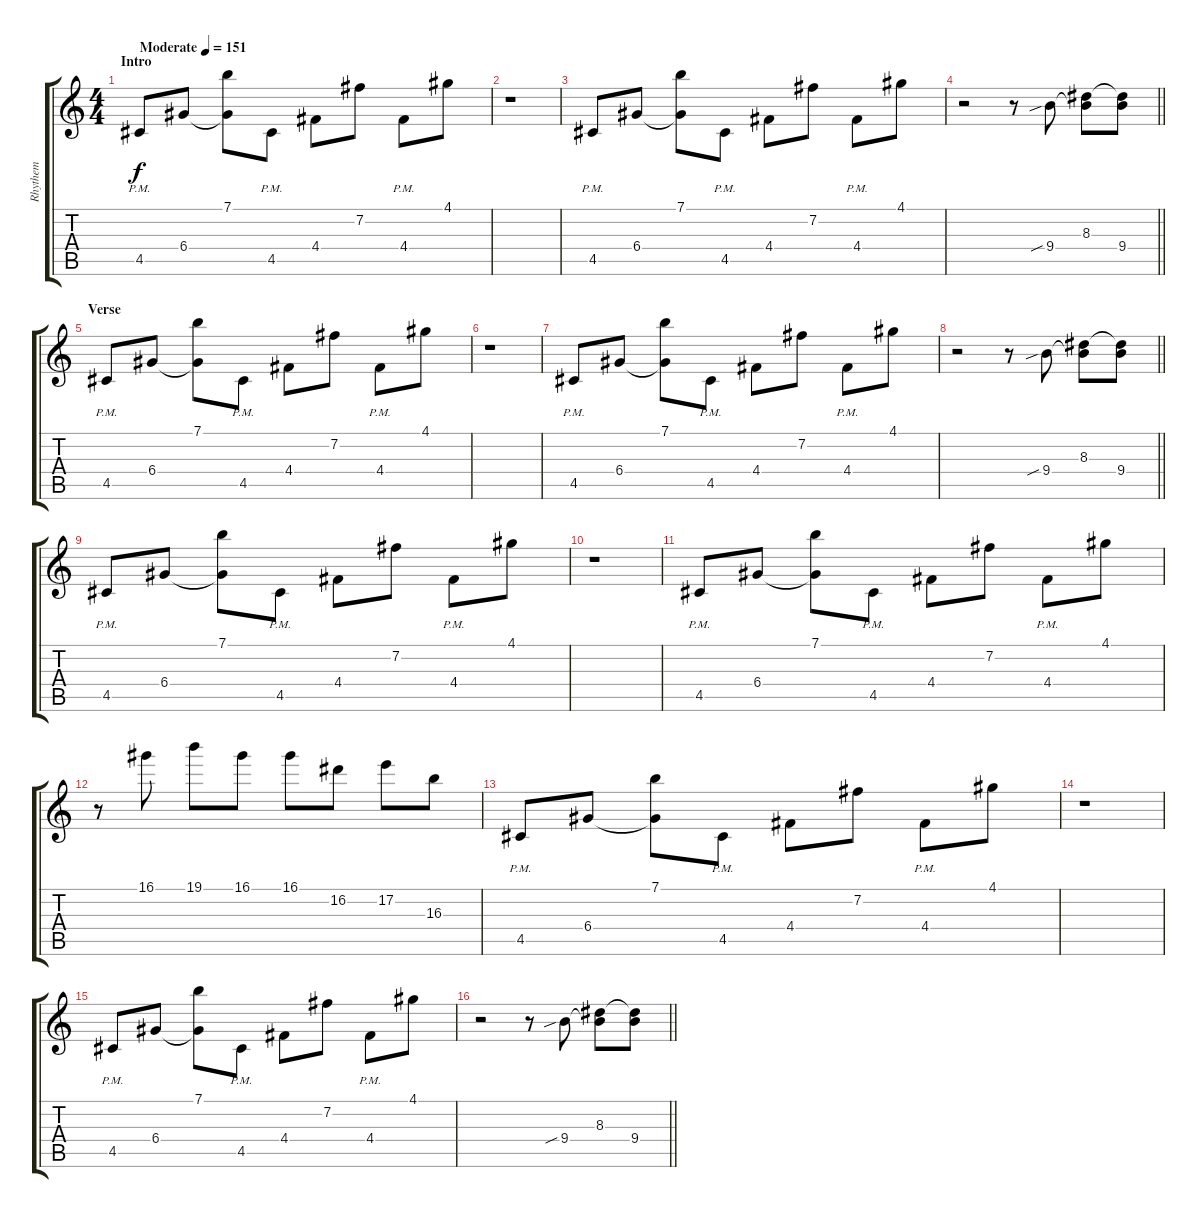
\track ("Rhythem" "Rhythem") {instrument electricguitarclean}
\staff {score tabs}
\tuning (E4 B3 G3 D3 A2 E2) {hide}
\ts (4 4)
\section ("" "Intro")
\tempo (151 "Moderate")
\clef g2
\ks c
4.5{pm}.8{dy f instrument electricguitarclean} 6.4.8 (7.1 6.4{t}).8 4.5{pm}.8 4.4.8 7.2.8 4.4{pm}.8 4.1.8 |
r.1 |
4.5{pm}.8 6.4.8 (7.1 6.4{t}).8 4.5{pm}.8 4.4.8 7.2.8 4.4{pm}.8 4.1.8 |
\barLineRight lightlight
r.2 r.8 9.4{sib}.8 (8.3 9.4{t}).8 (8.3{t} 9.4).8 |
\section ("" "Verse")
4.5{pm}.8 6.4.8 (7.1 6.4{t}).8 4.5{pm}.8 4.4.8 7.2.8 4.4{pm}.8 4.1.8 |
r.1 |
4.5{pm}.8 6.4.8 (7.1 6.4{t}).8 4.5{pm}.8 4.4.8 7.2.8 4.4{pm}.8 4.1.8 |
\barLineRight lightlight
r.2 r.8 9.4{sib}.8 (8.3 9.4{t}).8 (8.3{t} 9.4).8 |
4.5{pm}.8 6.4.8 (7.1 6.4{t}).8 4.5{pm}.8 4.4.8 7.2.8 4.4{pm}.8 4.1.8 |
r.1 |
4.5{pm}.8 6.4.8 (7.1 6.4{t}).8 4.5{pm}.8 4.4.8 7.2.8 4.4{pm}.8 4.1.8 |
r.8 16.1.8 19.1.8 16.1.8 16.1.8 16.2.8 17.2.8 16.3.8 |
4.5{pm}.8 6.4.8 (7.1 6.4{t}).8 4.5{pm}.8 4.4.8 7.2.8 4.4{pm}.8 4.1.8 |
r.1 |
4.5{pm}.8 6.4.8 (7.1 6.4{t}).8 4.5{pm}.8 4.4.8 7.2.8 4.4{pm}.8 4.1.8 |
\barLineRight lightlight
r.2 r.8 9.4{sib}.8 (8.3 9.4{t}).8 (8.3{t} 9.4).8
